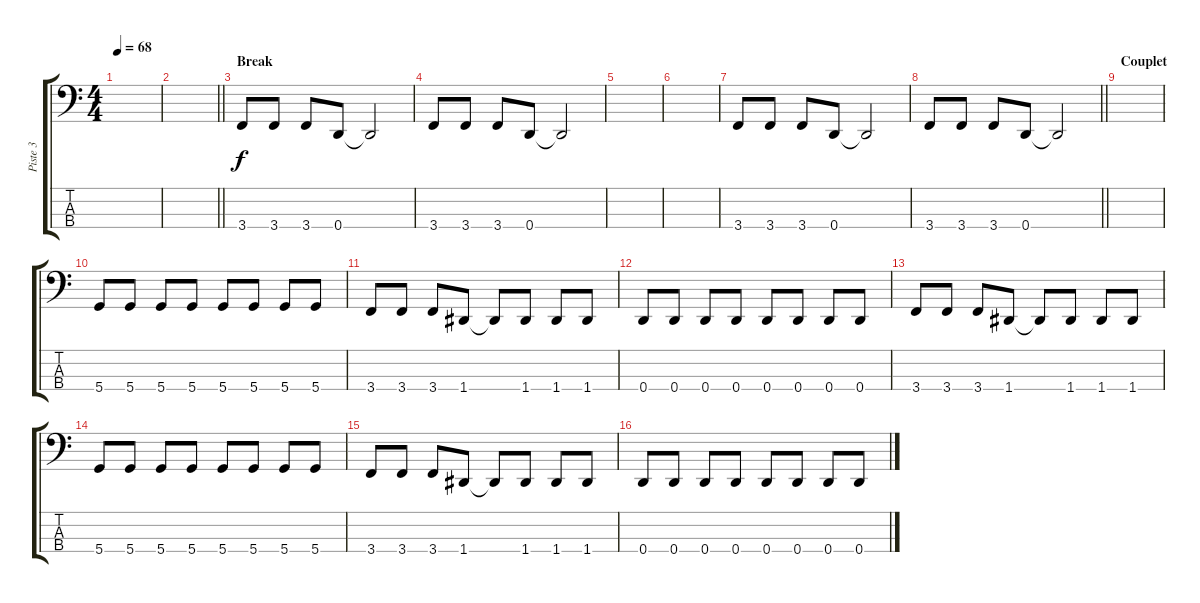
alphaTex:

\track ("Piste 3" "Piste 3") {instrument electricbasspick}
\staff {score tabs}
\tuning (G2 D2 A1 D1) {hide}
\ts (4 4)
\tempo 68
\clef f4
\ks c
|
\barLineRight lightlight
|
\section ("" "Break")
3.4.8 3.4.8 3.4.8 0.4.8 0.4{t}.2 |
3.4.8 3.4.8 3.4.8 0.4.8 0.4{t}.2 |
|
|
3.4.8 3.4.8 3.4.8 0.4.8 0.4{t}.2 |
\barLineRight lightlight
3.4.8 3.4.8 3.4.8 0.4.8 0.4{t}.2 |
\section ("" "Couplet")
|
5.4.8 5.4.8 5.4.8 5.4.8 5.4.8 5.4.8 5.4.8 5.4.8 |
3.4.8 3.4.8 3.4.8 1.4.8 1.4{t}.8 1.4.8 1.4.8 1.4.8 |
0.4.8 0.4.8 0.4.8 0.4.8 0.4.8 0.4.8 0.4.8 0.4.8 |
3.4.8 3.4.8 3.4.8 1.4.8 1.4{t}.8 1.4.8 1.4.8 1.4.8 |
5.4.8 5.4.8 5.4.8 5.4.8 5.4.8 5.4.8 5.4.8 5.4.8 |
3.4.8 3.4.8 3.4.8 1.4.8 1.4{t}.8 1.4.8 1.4.8 1.4.8 |
0.4.8 0.4.8 0.4.8 0.4.8 0.4.8 0.4.8 0.4.8 0.4.8
